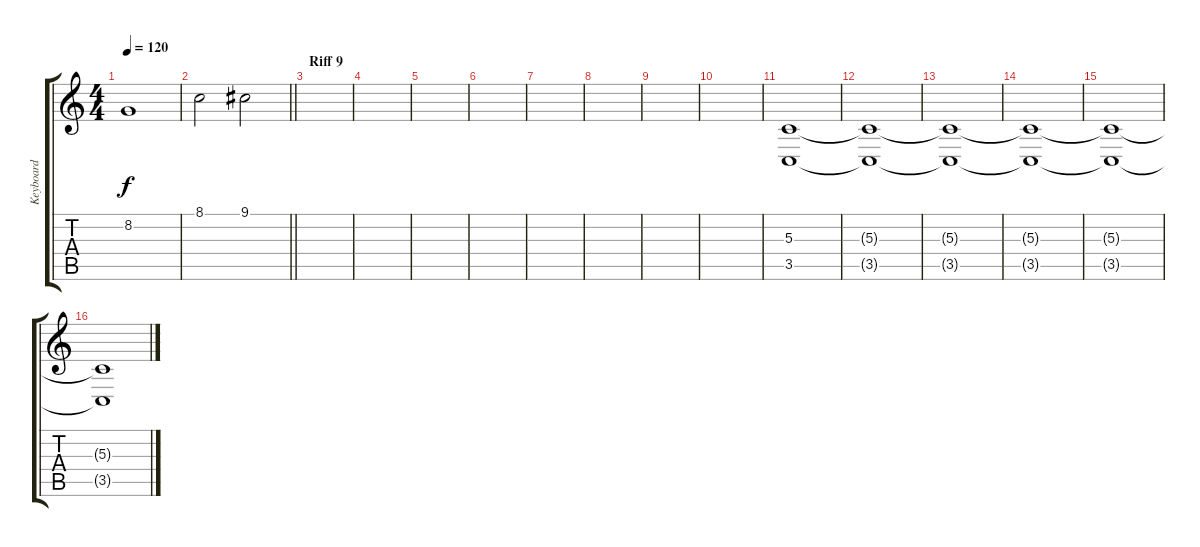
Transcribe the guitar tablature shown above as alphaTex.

\track ("Keyboard" "Keyboard") {instrument choiraahs}
\staff {score tabs}
\tuning (E4 B3 G3 D3 A2 E2) {hide}
\ts (4 4)
\tempo 120
\clef g2
\ks c
8.2.1{dy f} |
\barLineRight lightlight
8.1.2 9.1.2 |
\section ("" "Riff 9")
|
|
|
|
|
|
|
|
(5.3 3.5).1{instrument choiraahs} |
(5.3{t} 3.5{t}).1 |
(5.3{t} 3.5{t}).1 |
(5.3{t} 3.5{t}).1{volume 7} |
(5.3{t} 3.5{t}).1 |
(5.3{t} 3.5{t}).1
